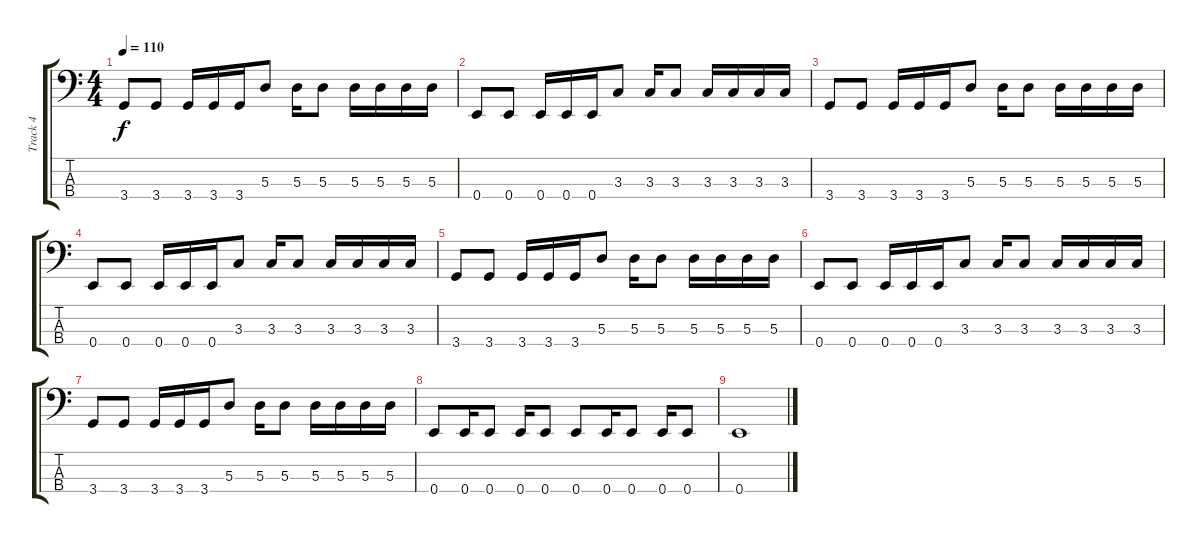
\track ("Track 4" "Track 4") {instrument electricbasspick}
\staff {score tabs}
\tuning (G2 D2 A1 E1) {hide}
\ts (4 4)
\tempo 110
\clef f4
\ks c
3.4.8{dy f} 3.4.8 3.4.16 3.4.16 3.4.16 5.3.8 5.3.16 5.3.8 5.3.16 5.3.16 5.3.16 5.3.16 |
0.4.8 0.4.8 0.4.16 0.4.16 0.4.16 3.3.8 3.3.16 3.3.8 3.3.16 3.3.16 3.3.16 3.3.16 |
3.4.8 3.4.8 3.4.16 3.4.16 3.4.16 5.3.8 5.3.16 5.3.8 5.3.16 5.3.16 5.3.16 5.3.16 |
0.4.8 0.4.8 0.4.16 0.4.16 0.4.16 3.3.8 3.3.16 3.3.8 3.3.16 3.3.16 3.3.16 3.3.16 |
3.4.8 3.4.8 3.4.16 3.4.16 3.4.16 5.3.8 5.3.16 5.3.8 5.3.16 5.3.16 5.3.16 5.3.16 |
0.4.8 0.4.8 0.4.16 0.4.16 0.4.16 3.3.8 3.3.16 3.3.8 3.3.16 3.3.16 3.3.16 3.3.16 |
3.4.8 3.4.8 3.4.16 3.4.16 3.4.16 5.3.8 5.3.16 5.3.8 5.3.16 5.3.16 5.3.16 5.3.16 |
0.4.8 0.4.16 0.4.8 0.4.16 0.4.8 0.4.8 0.4.16 0.4.8 0.4.16 0.4.8 |
0.4.1
